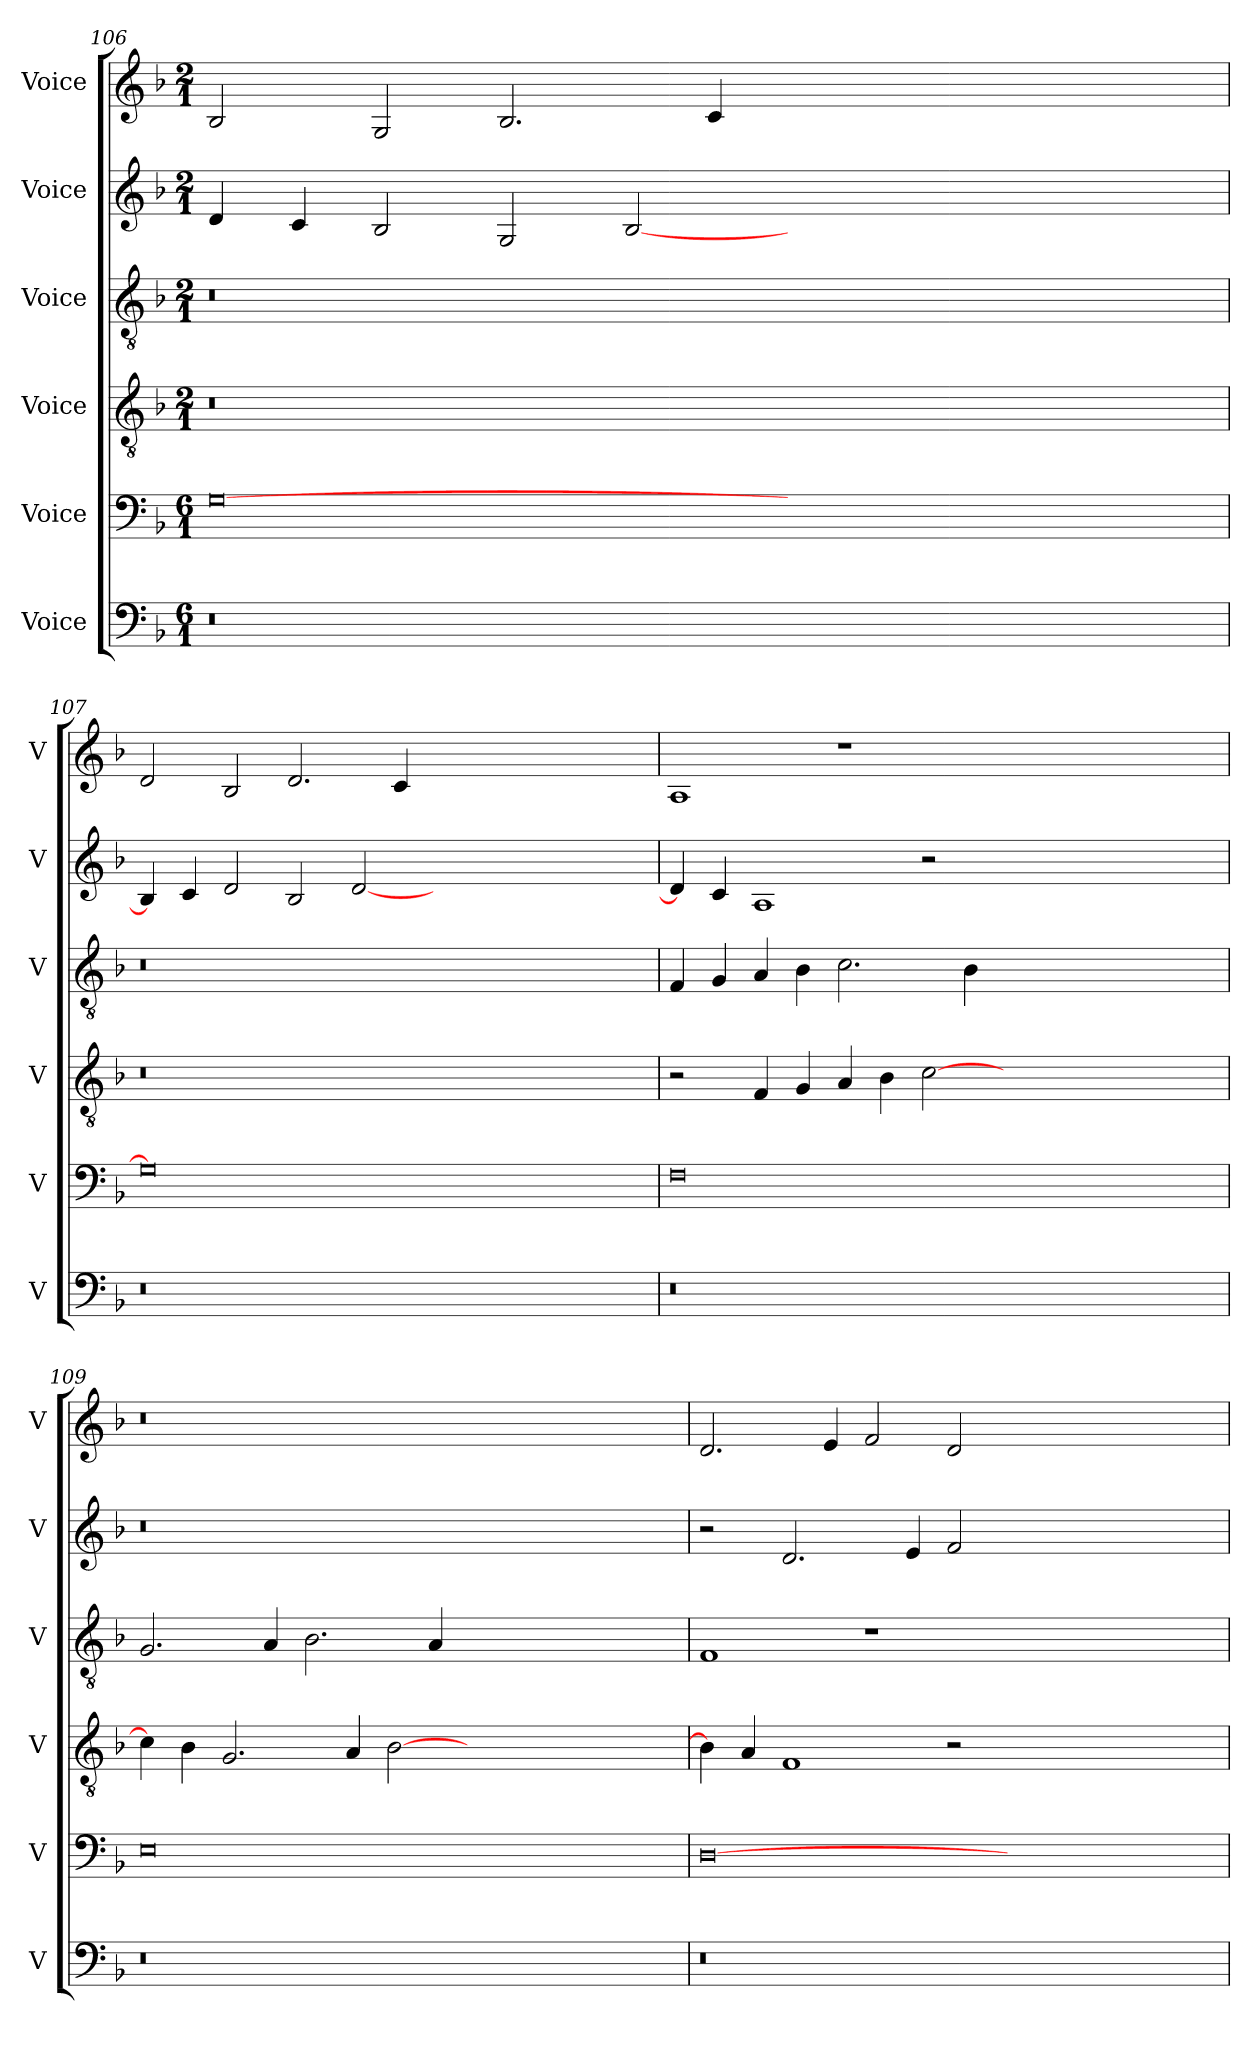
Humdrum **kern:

**kern	**kern	**kern	**kern	**kern	**kern
*part6	*part5	*part4	*part3	*part2	*part1
*staff6	*staff5	*staff4	*staff3	*staff2	*staff1
*I"Voice	*I"Voice	*I"Voice	*I"Voice	*I"Voice	*I"Voice
*I'V	*I'V	*I'V	*I'V	*I'V	*I'V
!!LO:LB:g=z
*clefF4	*clefF4	*clefGv2	*clefGv2	*clefG2	*clefG2
*k[b-]	*k[b-]	*k[b-]	*k[b-]	*k[b-]	*k[b-]
*M6/1	*M6/1	*M2/1	*M2/1	*M2/1	*M2/1
=106	=106	=106	=106	=106	=106
0r	[0G	0r	0r	4d/	2B-/
.	.	.	.	4c/	.
.	.	.	.	2B-/	2G/
.	.	.	.	2G/	2.B-/
.	.	.	.	[2B-/	.
.	.	.	.	.	4c/
00ryy	00ryy	00ryy	00ryy	00ryy	00ryy
=107	=107	=107	=107	=107	=107
0r	0G]	0r	0r	4B-/]	2d/
.	.	.	.	4c/	.
.	.	.	.	2d/	2B-/
.	.	.	.	2B-/	2.d/
.	.	.	.	[2d/	.
.	.	.	.	.	4c/
00ryy	00ryy	00ryy	00ryy	00ryy	00ryy
!!LO:PB:g=z
=108	=108	=108	=108	=108	=108
0r	0F	2r	4F/	4d/]	1A
.	.	.	4G/	4c/	.
.	.	4F/	4A/	1A	.
.	.	4G/	4B-\	.	.
.	.	4A/	2.c\	.	1r
.	.	4B-\	.	.	.
.	.	[2c\	.	2r	.
.	.	.	4B-\	.	.
00ryy	00ryy	00ryy	00ryy	00ryy	00ryy
=109	=109	=109	=109	=109	=109
0r	0E	4c\]	2.G/	0r	0r
.	.	4B-\	.	.	.
.	.	2.G/	.	.	.
.	.	.	4A/	.	.
.	.	.	2.B-\	.	.
.	.	4A/	.	.	.
.	.	[2B-\	.	.	.
.	.	.	4A/	.	.
00ryy	00ryy	00ryy	00ryy	00ryy	00ryy
!!LO:LB:g=z
=110	=110	=110	=110	=110	=110
0r	[0D	4B-\]	1F	2r	2.d/
.	.	4A/	.	.	.
.	.	1F	.	2.d/	.
.	.	.	.	.	4e/
.	.	.	1r	.	2f/
.	.	.	.	4e/	.
.	.	2r	.	2f/	2d/
00ryy	00ryy	00ryy	00ryy	00ryy	00ryy
=	=	=	=	=	=
*-	*-	*-	*-	*-	*-
